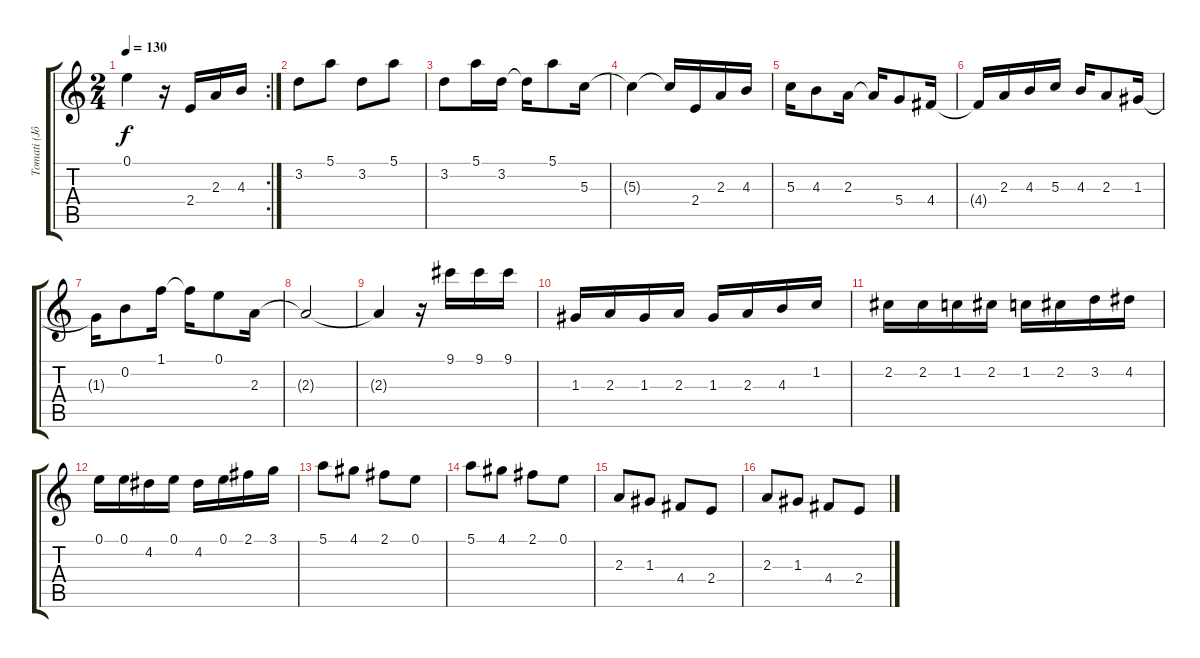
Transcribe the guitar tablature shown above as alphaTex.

\track ("Tomati (Jô Soares)" "Tomati (Jô") {instrument electricguitarjazz}
\staff {score tabs}
\tuning (E4 B3 G3 D3 A2 E2) {hide}
\rc 2
\ts (2 4)
\tempo 130
\clef g2
\ks c
0.1.4{dy f} r.16 2.4.16 2.3.16 4.3.16 |
3.2.8 5.1.8 3.2.8 5.1.8 |
3.2.8 5.1.16 3.2.16 3.2{t}.16 5.1.8 5.3.16 |
5.3{t}.4 5.3{t}.16 2.4.16 2.3.16 4.3.16 |
5.3.16 4.3.8 2.3.16 2.3{t}.16 5.4.8 4.4.16 |
4.4{t}.16 2.3.16 4.3.16 5.3.16 4.3.16 2.3.8 1.3.16 |
1.3{t}.16 0.2.8 1.1.16 1.1{t}.16 0.1.8 2.3.16 |
2.3{t}.2 |
2.3{t}.4 r.16 9.1.16 9.1.16 9.1.16 |
1.3.16 2.3.16 1.3.16 2.3.16 1.3.16 2.3.16 4.3.16 1.2.16 |
2.2.16 2.2.16 1.2.16 2.2.16 1.2.16 2.2.16 3.2.16 4.2.16 |
0.1.16 0.1.16 4.2.16 0.1.16 4.2.16 0.1.16 2.1.16 3.1.16 |
5.1.8 4.1.8 2.1.8 0.1.8 |
5.1.8 4.1.8 2.1.8 0.1.8 |
2.3.8 1.3.8 4.4.8 2.4.8 |
2.3.8 1.3.8 4.4.8 2.4.8
